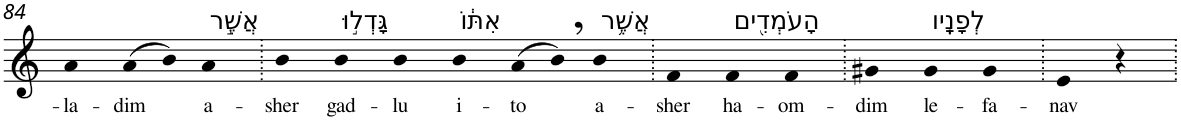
**kern	**text
*part1	*part1
*staff1	*staff1
*I"Piano	*
*I'Pno	*
!!LO:PB:g=z
*clefG2	*
*k[]	*
=84	=84
!	!LO:LY:b
4a	-la-
!	!LO:LY:b
(>8a	-dim
8b)	.
!LO:TX:a:t=אֲשֶׁ֣ר	!
!	!LO:LY:b
4a	a-
=85.	=85.
!	!LO:LY:b
4b	-sher
!LO:TX:a:t=גָּדְל֣וּ	!
!	!LO:LY:b
4b	gad-
!	!LO:LY:b
4b	-lu
!LO:TX:a:t=אִתּ֔וֹ	!
!	!LO:LY:b
4b	i-
!	!LO:LY:b
(>8a	-to
8b,)	.
!LO:TX:a:t=אֲשֶׁ֥ר	!
!	!LO:LY:b
4b	a-
=86.	=86.
!	!LO:LY:b
4f	-sher
!LO:TX:a:t=הָעֹמְדִ֖ים	!
!	!LO:LY:b
4f	ha-
!	!LO:LY:b
4f	-om-
=87.	=87.
!	!LO:LY:b
4g#X	-dim
!LO:TX:a:t=לְפָנָֽיו	!
!	!LO:LY:b
4g#	le-
!	!LO:LY:b
4g#	-fa-
=88.	=88.
!	!LO:LY:b
4e	-nav
4r	.
=.	=.
*-	*-
